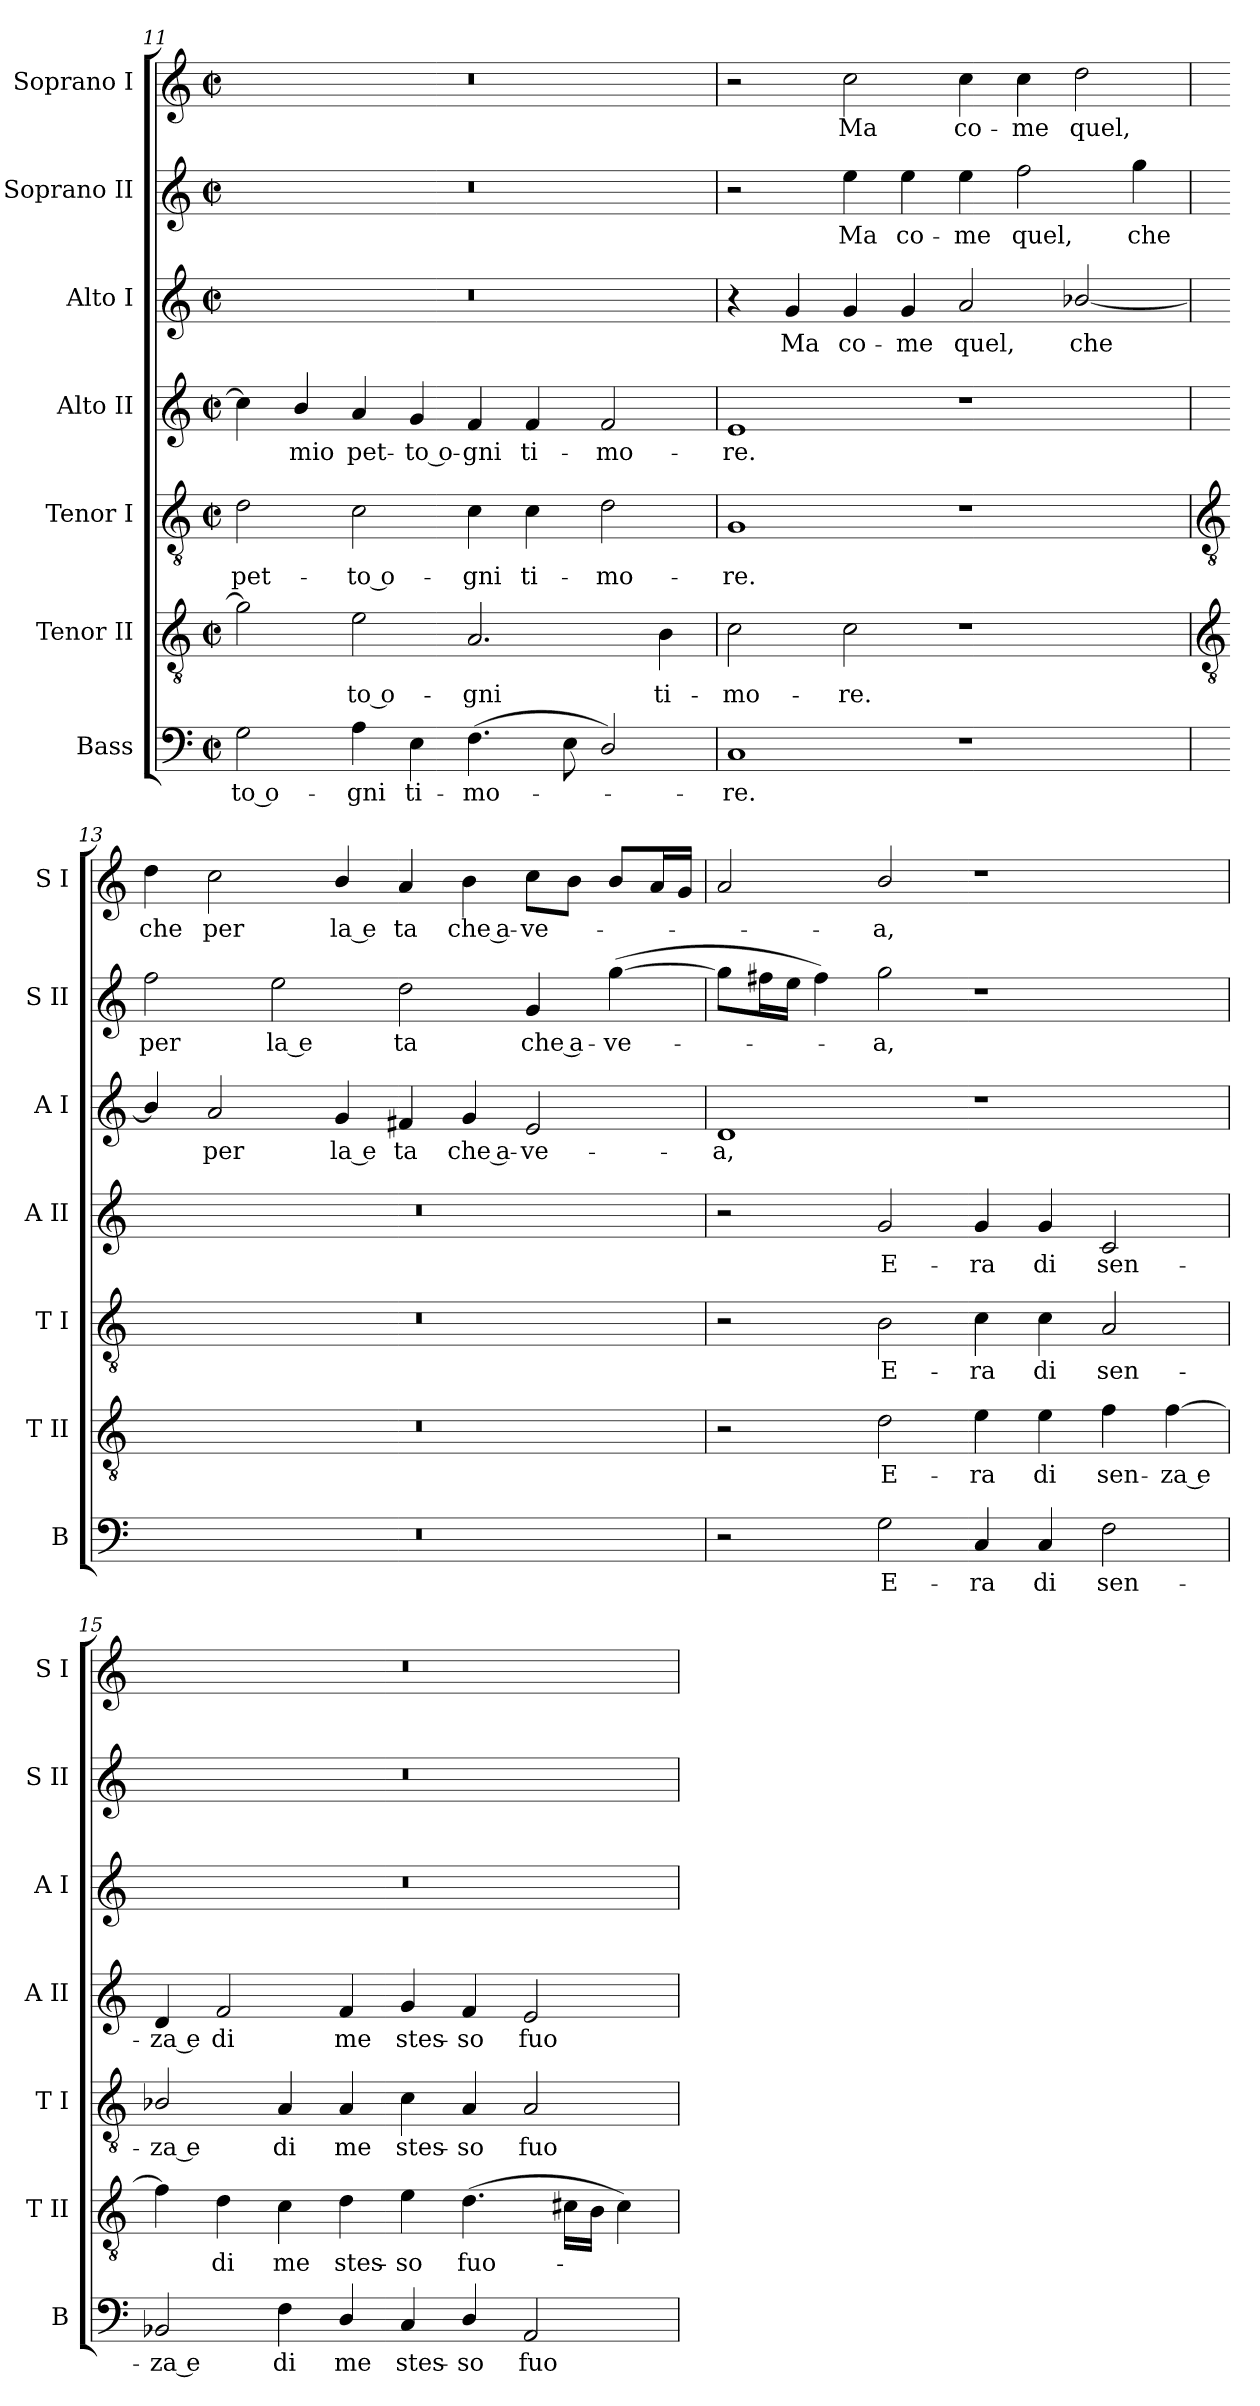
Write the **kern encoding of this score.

**kern	**text	**kern	**text	**kern	**text	**kern	**text	**kern	**text	**kern	**text	**kern	**text
*part7	*part7	*part6	*part6	*part5	*part5	*part4	*part4	*part3	*part3	*part2	*part2	*part1	*part1
*staff7	*staff7	*staff6	*staff6	*staff5	*staff5	*staff4	*staff4	*staff3	*staff3	*staff2	*staff2	*staff1	*staff1
*I"Bass	*	*I"Tenor II	*	*I"Tenor I	*	*I"Alto II	*	*I"Alto I	*	*I"Soprano II	*	*I"Soprano I	*
*I'B	*	*I'T II	*	*I'T I	*	*I'A II	*	*I'A I	*	*I'S II	*	*I'S I	*
*clefF4	*	*clefGv2	*	*clefGv2	*	*clefG2	*	*clefG2	*	*clefG2	*	*clefG2	*
*k[]	*	*k[]	*	*k[]	*	*k[]	*	*k[]	*	*k[]	*	*k[]	*
*C:	*	*C:	*	*C:	*	*C:	*	*C:	*	*C:	*	*C:	*
*M4/2	*	*M4/2	*	*M4/2	*	*M4/2	*	*M4/2	*	*M4/2	*	*M4/2	*
*met(c|)	*	*met(c|)	*	*met(c|)	*	*met(c|)	*	*met(c|)	*	*met(c|)	*	*met(c|)	*
=11	=11	=11	=11	=11	=11	=11	=11	=11	=11	=11	=11	=11	=11
!	!LO:LY:b	!	!	!	!LO:LY:b	!	!	!	!	!	!	!	!
2G	-to o-	2g]	.	2d	pet-	4cc]	.	0r	.	0r	.	0r	.
!	!	!	!	!	!	!	!LO:LY:b	!	!	!	!	!	!
.	.	.	.	.	.	4b/	mio	.	.	.	.	.	.
!	!LO:LY:b	!	!LO:LY:b	!	!LO:LY:b	!	!LO:LY:b	!	!	!	!	!	!
4A	-gni	2e	to o-	2c	-to o-	4a	pet-	.	.	.	.	.	.
!	!LO:LY:b	!	!	!	!	!	!LO:LY:b	!	!	!	!	!	!
4E	ti-	.	.	.	.	4g	-to o-	.	.	.	.	.	.
!	!LO:LY:b	!	!LO:LY:b	!	!LO:LY:b	!	!LO:LY:b	!	!	!	!	!	!
(>4.F	-mo-	2.A	-gni	4c	-gni	4f	-gni	.	.	.	.	.	.
!	!	!	!	!	!LO:LY:b	!	!LO:LY:b	!	!	!	!	!	!
.	.	.	.	4c	ti-	4f	ti-	.	.	.	.	.	.
8E	.	.	.	.	.	.	.	.	.	.	.	.	.
!	!	!	!	!	!LO:LY:b	!	!LO:LY:b	!	!	!	!	!	!
2D/)	.	.	.	2d	-mo-	2f	-mo-	.	.	.	.	.	.
!	!	!	!LO:LY:b	!	!	!	!	!	!	!	!	!	!
.	.	4B	ti-	.	.	.	.	.	.	.	.	.	.
=12	=12	=12	=12	=12	=12	=12	=12	=12	=12	=12	=12	=12	=12
!	!LO:LY:b	!	!LO:LY:b	!	!LO:LY:b	!	!LO:LY:b	!	!	!	!	!	!
1C	re.	2c	-mo-	1G	-re.	1e	-re.	4r	.	2r	.	2r	.
!	!	!	!	!	!	!	!	!	!LO:LY:b	!	!	!	!
.	.	.	.	.	.	.	.	4g	Ma	.	.	.	.
!	!	!	!LO:LY:b	!	!	!	!	!	!LO:LY:b	!	!LO:LY:b	!	!LO:LY:b
.	.	2c	-re.	.	.	.	.	4g	co-	4ee	Ma	2cc	Ma
!	!	!	!	!	!	!	!	!	!LO:LY:b	!	!LO:LY:b	!	!
.	.	.	.	.	.	.	.	4g	-me	4ee	co-	.	.
!	!	!	!	!	!	!	!	!	!LO:LY:b	!	!LO:LY:b	!	!LO:LY:b
1r	.	1r	.	1r	.	1r	.	2a	quel,	4ee	-me	4cc	co-
!	!	!	!	!	!	!	!	!	!	!	!LO:LY:b	!	!LO:LY:b
.	.	.	.	.	.	.	.	.	.	2ff	quel,	4cc	-me
!	!	!	!	!	!	!	!	!	!LO:LY:b	!	!	!	!LO:LY:b
.	.	.	.	.	.	.	.	[2b-X/	che	.	.	2dd	quel,
!	!	!	!	!	!	!	!	!	!	!	!LO:LY:b	!	!
.	.	.	.	.	.	.	.	.	.	4gg	che	.	.
!!LO:LB:g=z
=13	=13	=13	=13	=13	=13	=13	=13	=13	=13	=13	=13	=13	=13
*	*	*clefGv2	*	*clefGv2	*	*	*	*	*	*	*	*	*
!	!	!	!	!	!	!	!	!	!	!	!LO:LY:b	!	!LO:LY:b
0r	.	0r	.	0r	.	0r	.	4b-/]	.	2ff	per	4dd	che
!	!	!	!	!	!	!	!	!	!LO:LY:b	!	!	!	!LO:LY:b
.	.	.	.	.	.	.	.	2a	per	.	.	2cc	per
!	!	!	!	!	!	!	!	!	!	!	!LO:LY:b	!	!
.	.	.	.	.	.	.	.	.	.	2ee	la e	.	.
!	!	!	!	!	!	!	!	!	!LO:LY:b	!	!	!	!LO:LY:b
.	.	.	.	.	.	.	.	4g	la e	.	.	4b/	la e
!	!	!	!	!	!	!	!	!	!LO:LY:b	!	!LO:LY:b	!	!LO:LY:b
.	.	.	.	.	.	.	.	4f#X	ta	2dd	ta	4a	ta
!	!	!	!	!	!	!	!	!	!LO:LY:b	!	!	!	!LO:LY:b
.	.	.	.	.	.	.	.	4g	che a-	.	.	4b	che a-
!	!	!	!	!	!	!	!	!	!LO:LY:b	!	!LO:LY:b	!	!LO:LY:b
.	.	.	.	.	.	.	.	2e	-ve-	4g	che a-	8ccL	-ve-
.	.	.	.	.	.	.	.	.	.	.	.	8bJ	.
!	!	!	!	!	!	!	!	!	!	!	!LO:LY:b	!	!
.	.	.	.	.	.	.	.	.	.	(>[4gg	-ve-	8bL	.
.	.	.	.	.	.	.	.	.	.	.	.	16aL	.
.	.	.	.	.	.	.	.	.	.	.	.	16gJJ	.
=14	=14	=14	=14	=14	=14	=14	=14	=14	=14	=14	=14	=14	=14
!	!	!	!	!	!	!	!	!	!LO:LY:b	!	!	!	!
2r	.	2r	.	2r	.	2r	.	1d	-a,	8ggL]	.	2a	.
.	.	.	.	.	.	.	.	.	.	16ff#XL	.	.	.
.	.	.	.	.	.	.	.	.	.	16eeJJ	.	.	.
.	.	.	.	.	.	.	.	.	.	4ff#)	.	.	.
!	!LO:LY:b	!	!LO:LY:b	!	!LO:LY:b	!	!LO:LY:b	!	!	!	!LO:LY:b	!	!LO:LY:b
2G	E-	2d	E-	2B	E-	2g	E-	.	.	2gg	a,	2b/	a,
!	!LO:LY:b	!	!LO:LY:b	!	!LO:LY:b	!	!LO:LY:b	!	!	!	!	!	!
4C	-ra	4e	-ra	4c	-ra	4g	-ra	1r	.	1r	.	1r	.
!	!LO:LY:b	!	!LO:LY:b	!	!LO:LY:b	!	!LO:LY:b	!	!	!	!	!	!
4C	di	4e	di	4c	di	4g	di	.	.	.	.	.	.
!	!LO:LY:b	!	!LO:LY:b	!	!LO:LY:b	!	!LO:LY:b	!	!	!	!	!	!
2F	sen-	4f	sen-	2A	sen-	2c	sen-	.	.	.	.	.	.
!	!	!	!LO:LY:b	!	!	!	!	!	!	!	!	!	!
.	.	[4f	-za e	.	.	.	.	.	.	.	.	.	.
=15	=15	=15	=15	=15	=15	=15	=15	=15	=15	=15	=15	=15	=15
!	!LO:LY:b	!	!	!	!LO:LY:b	!	!LO:LY:b	!	!	!	!	!	!
2BB-X	-za e	4f]	.	2B-X/	-za e	4d	-za e	0r	.	0r	.	0r	.
!	!	!	!LO:LY:b	!	!	!	!LO:LY:b	!	!	!	!	!	!
.	.	4d	di	.	.	2f	di	.	.	.	.	.	.
!	!LO:LY:b	!	!LO:LY:b	!	!LO:LY:b	!	!	!	!	!	!	!	!
4F	di	4c	me	4A	di	.	.	.	.	.	.	.	.
!	!LO:LY:b	!	!LO:LY:b	!	!LO:LY:b	!	!LO:LY:b	!	!	!	!	!	!
4D/	me	4d	stes-	4A	me	4f	me	.	.	.	.	.	.
!	!LO:LY:b	!	!LO:LY:b	!	!LO:LY:b	!	!LO:LY:b	!	!	!	!	!	!
4C	stes-	4e	-so	4c	stes-	4g	stes-	.	.	.	.	.	.
!	!LO:LY:b	!	!LO:LY:b	!	!LO:LY:b	!	!LO:LY:b	!	!	!	!	!	!
4D/	-so	(>4.d	fuo-	4A	-so	4f	-so	.	.	.	.	.	.
!	!LO:LY:b	!	!	!	!LO:LY:b	!	!LO:LY:b	!	!	!	!	!	!
2AA	fuo-	.	.	2A	fuo-	2e	fuo-	.	.	.	.	.	.
.	.	16c#XLL	.	.	.	.	.	.	.	.	.	.	.
.	.	16BJJ	.	.	.	.	.	.	.	.	.	.	.
.	.	4c#)	.	.	.	.	.	.	.	.	.	.	.
=	=	=	=	=	=	=	=	=	=	=	=	=	=
*-	*-	*-	*-	*-	*-	*-	*-	*-	*-	*-	*-	*-	*-
